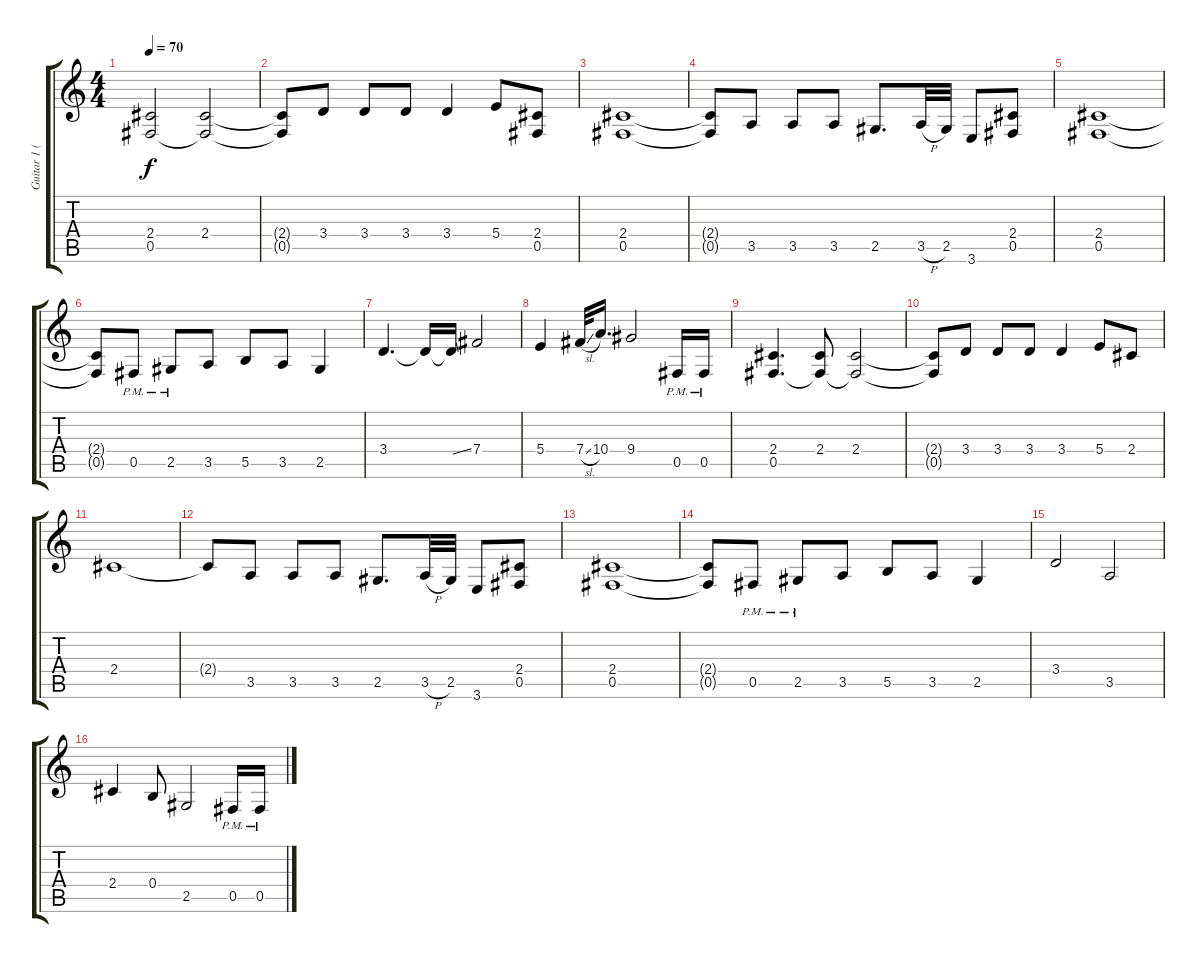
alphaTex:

\track ("Guitar 1 (Distortion)" "Guitar 1 (") {instrument distortionguitar}
\staff {score tabs}
\tuning (Db4 Ab3 E3 B2 Gb2 Db2) {hide}
\ts (4 4)
\tempo 70
\clef g2
\ks c
(2.4 0.5).2{dy f} (2.4 0.5{t}).2 |
(2.4{t} 0.5{t}).8 3.4.8 3.4.8 3.4.8 3.4.4 5.4.8 (2.4 0.5).8 |
(2.4 0.5).1 |
(2.4{t} 0.5{t}).8 3.5.8 3.5.8 3.5.8 2.5.8{d} 3.5{h}.32 2.5.32 3.6.8 (2.4 0.5).8 |
(2.4 0.5).1 |
(2.4{t} 0.5{t}).8 0.5{pm}.8 2.5{pm}.8 3.5.8 5.5.8 3.5.8 2.5.4 |
3.4.4{d} 3.4{t}.16 3.4{ss t}.16 7.4.2 |
5.4.4 7.4{sl}.32 10.4.16{d} 9.4.2 0.5{pm}.16 0.5{pm}.16 |
(2.4 0.5).4{d} (2.4 0.5{t}).8 (2.4 0.5{t}).2 |
(2.4{t} 0.5{t}).8 3.4.8 3.4.8 3.4.8 3.4.4 5.4.8 2.4.8 |
2.4.1 |
2.4{t}.8 3.5.8 3.5.8 3.5.8 2.5.8{d} 3.5{h}.32 2.5.32 3.6.8 (2.4 0.5).8 |
(2.4 0.5).1 |
(2.4{t} 0.5{t}).8 0.5{pm}.8 2.5{pm}.8 3.5.8 5.5.8 3.5.8 2.5.4 |
3.4.2 3.5.2 |
2.4.4 0.4.8 2.5.2 0.5{pm}.16 0.5{pm}.16
